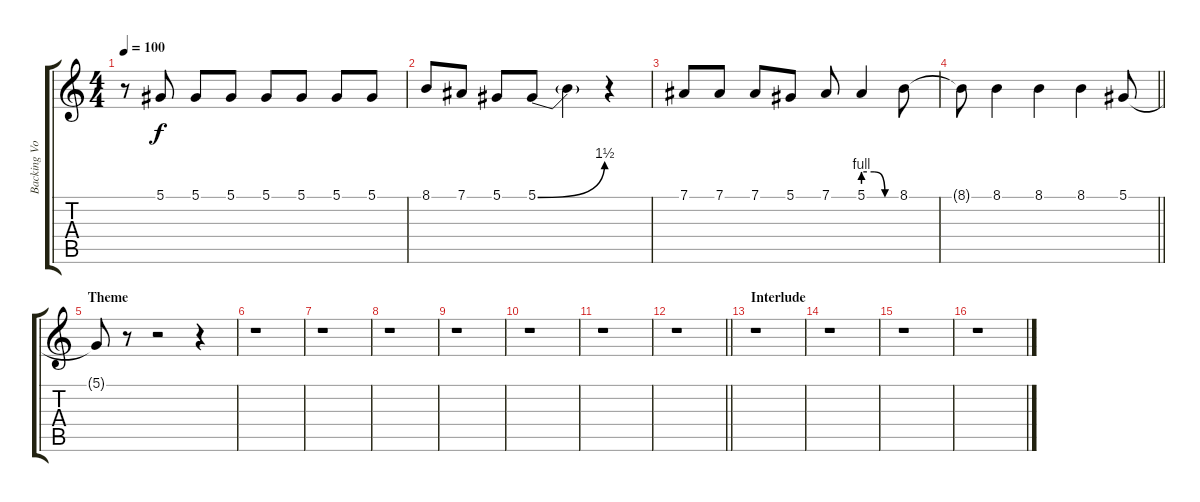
\track ("Backing Vocal" "Backing Vo") {instrument lead8bassandlead}
\staff {score tabs}
\tuning (Eb4 Bb3 Gb3 Db3 Ab2 Eb2) {hide}
\ts (4 4)
\tempo 100
\clef g2
\ks c
r.8{dy f} 5.1.8 5.1.8 5.1.8 5.1.8 5.1.8 5.1.8 5.1.8 |
8.1.8 7.1.8 5.1.8 5.1{be (bend 0 0 60 6)}.8 5.1{t}.4 r.4 |
7.1.8 7.1.8 7.1.8 5.1.8 7.1.8 5.1{be (custom 0 4 20 4 40 0 60 0)}.4 8.1.8 |
\barLineRight lightlight
8.1{t}.8 8.1.4 8.1.4 8.1.4 5.1.8 |
\section ("" "Theme")
5.1{t}.8 r.8 r.2 r.4 |
r.1 |
r.1 |
r.1 |
r.1 |
r.1 |
r.1 |
\barLineRight lightlight
r.1 |
\section ("" "Interlude")
r.1 |
r.1 |
r.1 |
r.1
